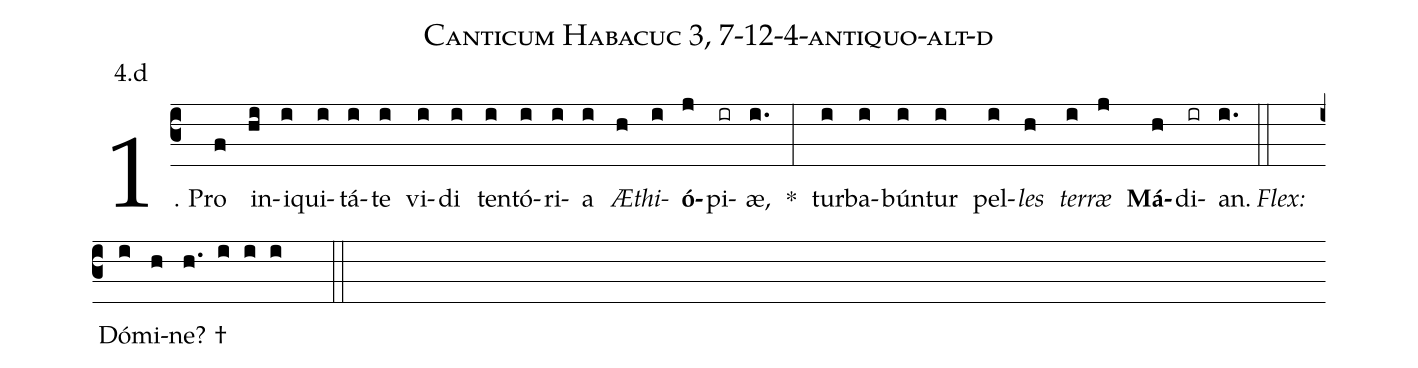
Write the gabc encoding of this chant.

name: Canticum Habacuc 3, 7-12-4-antiquo-alt-d;
annotation: 4.d;
%%
(c3)1. Pro(f) in(hi)i(i)qui(i)tá(i)te(i) vi(i)di(i) ten(i)tó(i)ri(i)a(i) <i>Æ</i>(h)<i>thi</i>(i)<b>ó</b>(j)pi(ir)æ,(i.) *(:) tur(i)ba(i)bún(i)tur(i) pel(i)<i>les</i>(h) <i>ter</i>(i)<i>ræ</i>(j) <b>Má</b>(h)di(ir)an.(i.) (::)
<i>Flex:</i>()  Dó(i)mi(h)ne? †(h. i i i  ::)
